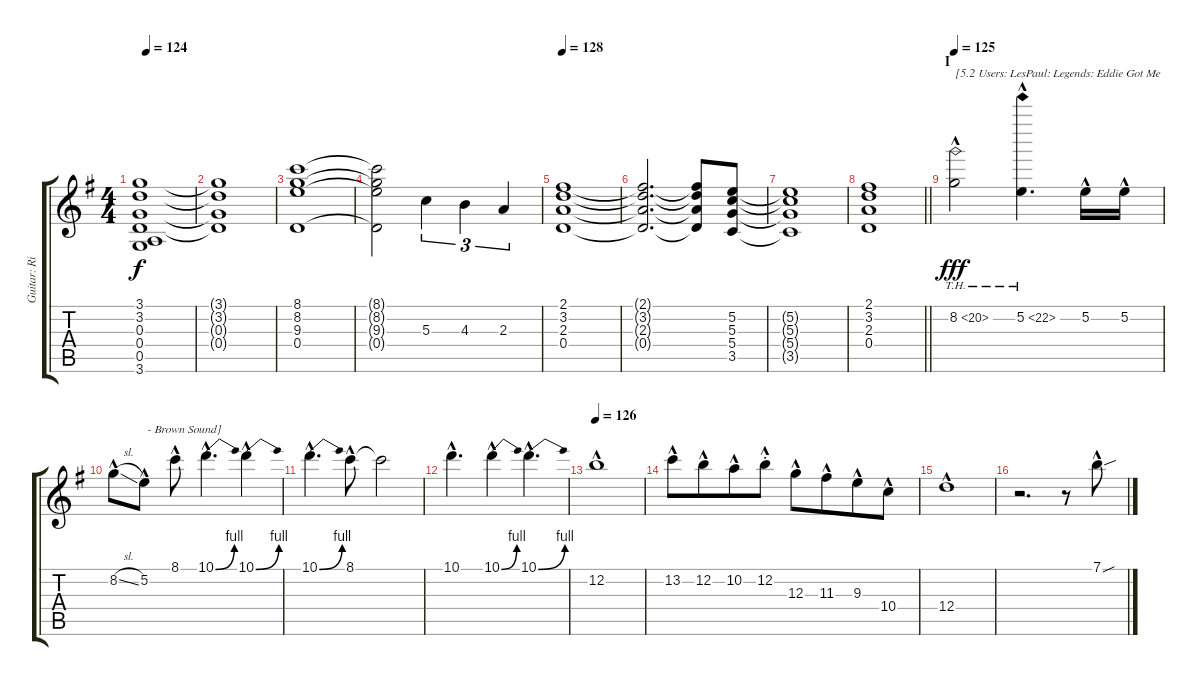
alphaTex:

\track ("Guitar: Rik" "Guitar: Ri") {instrument overdrivenguitar}
\staff {score tabs}
\tuning (E4 B3 G3 D3 A2 E2) {hide}
\ts (4 4)
\tempo 124
\clef g2
\ks g
(3.1 3.2 0.3 0.4 0.5 3.6).1{dy f} |
(3.1{t} 3.2{t} 0.3{t} 0.4{t}).1 |
(8.1 8.2 9.3 0.4).1 |
(8.1{t} 8.2{t} 9.3{t} 0.4{t}).2 5.3.4{tu (3 2)} 4.3.4{tu (3 2)} 2.3.4{tu (3 2)} |
\tempo 128
(2.1 3.2 2.3 0.4).1 |
(2.1{t} 3.2{t} 2.3{t} 0.4{t}).2{d} (2.1{t} 3.2{t} 2.3{t} 0.4{t}).8 (5.2 5.3 5.4 3.5).8 |
(5.2{t} 5.3{t} 5.4{t} 3.5{t}).1 |
\barLineRight lightlight
(2.1 3.2 2.3 0.4).1 |
\section ("" "I")
\tempo 125
8.2{th 12 hac}.2{txt "[5.2 Users: LesPaul: Legends: Eddie Got Me" dy fff volume 16 instrument overdrivenguitar} 5.2{th 17 hac}.4{d} 5.2{hac}.16 5.2{hac}.16 |
8.2{sl hac}.8 5.2{hac}.8{txt " - Brown Sound]"} 8.1{hac}.8 10.1{be (bend 0 0 60 4) hac}.4{d} 10.1{be (bend 0 0 60 4) hac}.4 |
10.1{be (bend 0 0 60 4) hac}.4{d} 8.1{hac}.8 8.1{t}.2 |
10.1{hac}.4{d} 10.1{be (bend 0 0 60 4) hac}.4 10.1{be (bend 0 0 60 4) hac}.4{d} |
\tempo 126
12.2{hac}.1 |
13.2{hac}.8 12.2{hac}.8{beam merge} 10.2{hac}.8 12.2{hac st}.8 12.3{hac}.8 11.3{hac}.8{beam merge} 9.3{hac}.8 10.4{hac}.8 |
12.4{hac}.1{volume 0} |
r.2{d volume 16} r.8 7.1{sou hac}.8
